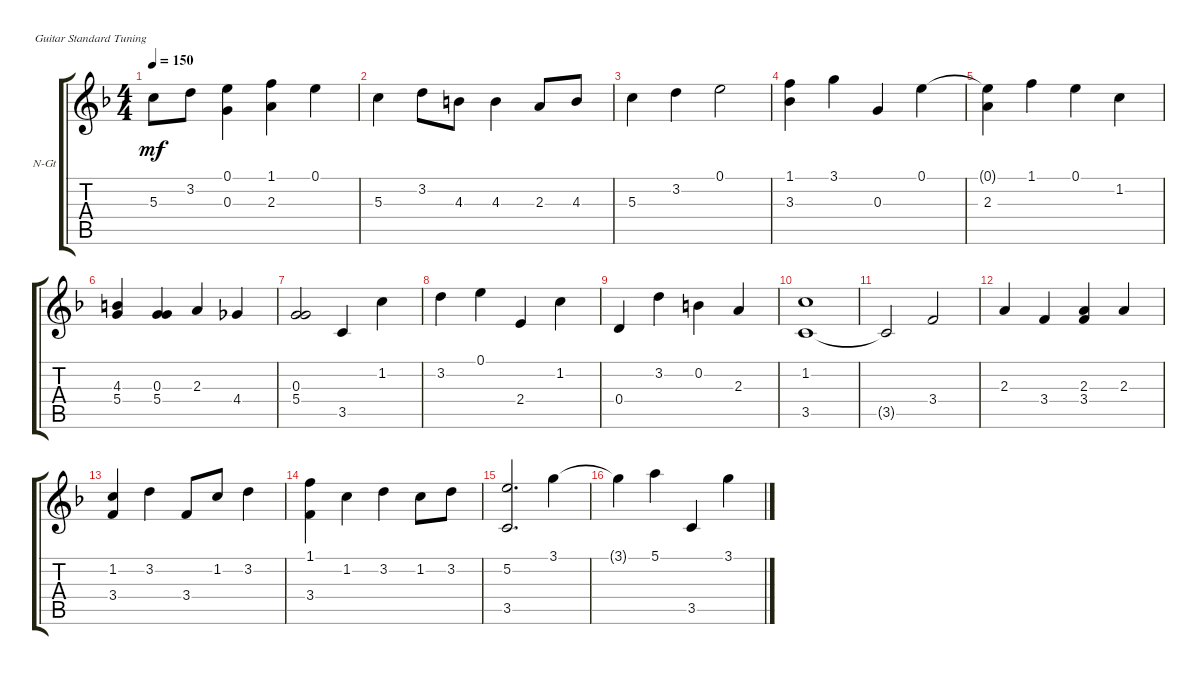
\defaultSystemsLayout 4
\bracketExtendMode groupsimilarinstruments
\firstSystemTrackNameOrientation horizontal
\otherSystemsTrackNameOrientation horizontal
\track ("Nylon Guitar" "N-Gt") {instrument acousticguitarnylon}
\staff {score tabs}
\tuning (E4 B3 G3 D3 A2 E2)
\ts (4 4)
\tempo 150
\clef g2
\ks f
5.3.8{dy mf} 3.2.8 (0.1 0.3).4 (1.1 2.3).4 0.1.4 |
5.3.4 3.2.8 4.3.8 4.3.4 2.3.8 4.3.8 |
5.3.4 3.2.4 0.1.2 |
(1.1 3.3).4 3.1.4 0.3.4 0.1.4 |
(0.1{t} 2.3).4 1.1.4 0.1.4 1.2.4 |
(5.4 4.3).4 (0.3 5.4).4 2.3.4 4.4.4 |
(0.3 5.4).2 3.5.4 1.2.4 |
3.2.4 0.1.4 2.4.4 1.2.4 |
0.4.4 3.2.4 0.2.4 2.3.4 |
(1.2 3.5).1 |
3.5{t}.2 3.4.2 |
2.3.4 3.4.4 (3.4 2.3).4 2.3.4 |
(1.2 3.4).4 3.2.4 3.4.8 1.2.8 3.2.4 |
(1.1 3.4).4 1.2.4 3.2.4 1.2.8 3.2.8 |
(3.5 5.2).2{d} 3.1.4 |
3.1{t}.4 5.1.4 3.5.4 3.1.4
